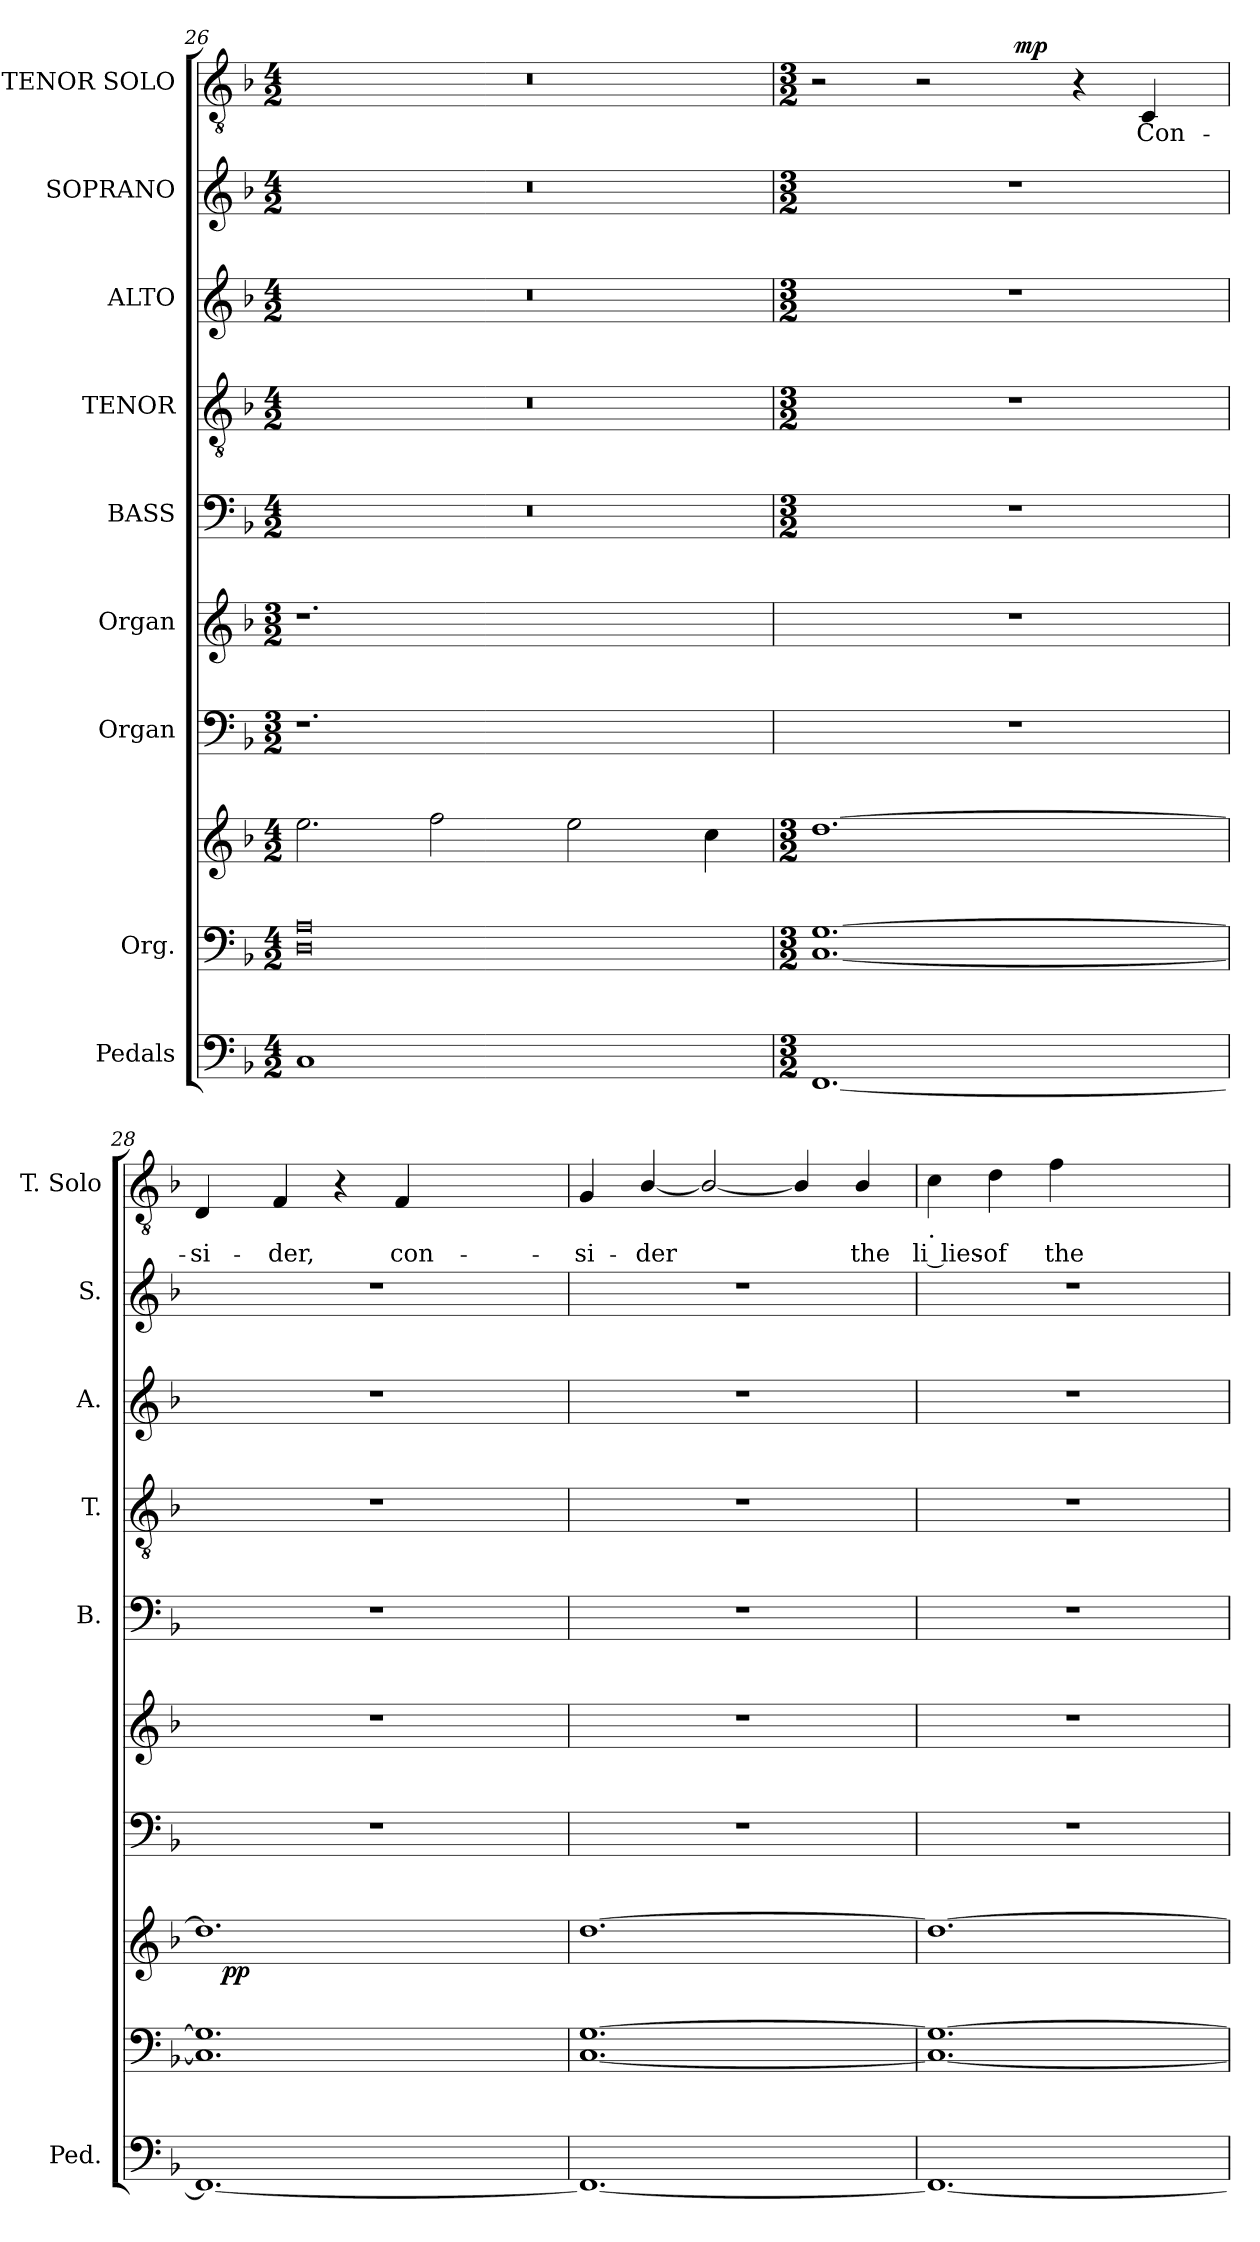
**kern	**kern	**kern	**dynam	**kern	**kern	**kern	**kern	**kern	**kern	**kern	**text	**dynam
*part9	*part8	*part8	*part8	*part7	*part6	*part5	*part4	*part3	*part2	*part1	*part1	*part1
*staff10	*staff9	*staff8	*staff8/9	*staff7	*staff6	*staff5	*staff4	*staff3	*staff2	*staff1	*staff1	*staff1
*I"Pedals	*I"Org.	*	*	*I"Organ	*I"Organ	*I"BASS	*I"TENOR	*I"ALTO	*I"SOPRANO	*I"TENOR SOLO	*	*
*I'Ped.	*	*	*	*	*	*I'B.	*I'T.	*I'A.	*I'S.	*I'T. Solo	*	*
*clefF4	*clefF4	*clefG2	*	*clefF4	*clefG2	*clefF4	*clefGv2	*clefG2	*clefG2	*clefGv2	*	*
*k[b-]	*k[b-]	*k[b-]	*	*k[b-]	*k[b-]	*k[b-]	*k[b-]	*k[b-]	*k[b-]	*k[b-]	*	*
*F:	*F:	*F:	*	*F:	*F:	*F:	*F:	*F:	*F:	*F:	*	*
*M4/2	*M4/2	*M4/2	*	*M3/2	*M3/2	*M4/2	*M4/2	*M4/2	*M4/2	*M4/2	*	*
=26	=26	=26	=26	=26	=26	=26	=26	=26	=26	=26	=26	=26
!	!	!	!	!	!	!LO:N:vis=1	!LO:N:vis=1	!LO:N:vis=1	!LO:N:vis=1	!LO:N:vis=1	!	!
1C	0D 0A	2.ee\	.	1.r	1.r	0r	0r	0r	0r	0r	.	.
.	.	2ff\	.	.	.	.	.	.	.	.	.	.
1ryy	.	.	.	.	.	.	.	.	.	.	.	.
.	.	2ee\	.	.	.	.	.	.	.	.	.	.
.	.	.	.	2ryy	2ryy	.	.	.	.	.	.	.
.	.	4cc\	.	.	.	.	.	.	.	.	.	.
=27	=27	=27	=27	=27	=27	=27	=27	=27	=27	=27	=27	=27
*M3/2	*M3/2	*M3/2	*	*	*	*M3/2	*M3/2	*M3/2	*M3/2	*M3/2	*	*
!	!	!	!	!	!	!LO:N:vis=1	!LO:N:vis=1	!LO:N:vis=1	!LO:N:vis=1	!	!	!
*	*	*	*	*	*	*	*	*	*	*^	*	*
[<1.FF	[<1.C [>1.G	[>1.dd	.	1.r	1.r	1.r	1.r	1.r	1.r	2r	2ryy	.	.
.	.	.	.	.	.	.	.	.	.	2r	4ryy	.	.
.	.	.	.	.	.	.	.	.	.	.	16ryy	.	.
!	!	!	!	!	!	!	!	!	!	!	!	!	!LO:DY:b
.	.	.	.	.	.	.	.	.	.	.	2ryy	.	mp
.	.	.	.	.	.	.	.	.	.	4r	.	.	.
!	!	!	!	!	!	!	!	!	!	!	!	!LO:LY:b	!
.	.	.	.	.	.	.	.	.	.	4C/	.	Con-	.
.	.	.	.	.	.	.	.	.	.	.	8.ryy	.	.
=28	=28	=28	=28	=28	=28	=28	=28	=28	=28	=28	=28	=28	=28
!	!	!	!	!	!	!LO:N:vis=1	!LO:N:vis=1	!LO:N:vis=1	!LO:N:vis=1	!	!	!LO:LY:b	!
*	*	*^	*	*	*	*	*	*	*	*v	*v	*	*
1.FF_	1.C] 1.G]	1.dd]	16ryy	.	1.r	1.r	1.r	1.r	1.r	1.r	4D/	-si-	.
!	!	!	!	!LO:DY:b	!	!	!	!	!	!	!	!	!
.	.	.	1ryy	pp	.	.	.	.	.	.	.	.	.
!	!	!	!	!	!	!	!	!	!	!	!	!LO:LY:b	!
.	.	.	.	.	.	.	.	.	.	.	4F/	-der,	.
.	.	.	.	.	.	.	.	.	.	.	4r	.	.
!	!	!	!	!	!	!	!	!	!	!	!	!LO:LY:b	!
.	.	.	.	.	.	.	.	.	.	.	4F/	con-	.
.	.	.	.	.	.	.	.	.	.	.	2ryy	.	.
.	.	.	4..ryy	.	.	.	.	.	.	.	.	.	.
!!LO:LB:g=z
=29	=29	=29	=29	=29	=29	=29	=29	=29	=29	=29	=29	=29	=29
!	!	!	!	!	!	!	!LO:N:vis=1	!LO:N:vis=1	!LO:N:vis=1	!LO:N:vis=1	!	!LO:LY:b	!
*	*	*v	*v	*	*	*	*	*	*	*	*	*	*
1.FF_	[<1.C [>1.G	[>1.dd	.	1.r	1.r	1.r	1.r	1.r	1.r	4G/	-si-	.
!	!	!	!	!	!	!	!	!	!	!	!LO:LY:b	!
.	.	.	.	.	.	.	.	.	.	[<4B-/	-der	.
.	.	.	.	.	.	.	.	.	.	2B-/_	.	.
.	.	.	.	.	.	.	.	.	.	4B-/]	.	.
!	!	!	!	!	!	!	!	!	!	!	!LO:LY:b	!
.	.	.	.	.	.	.	.	.	.	4B-/	the	.
=30	=30	=30	=30	=30	=30	=30	=30	=30	=30	=30	=30	=30
!	!	!	!	!	!	!	!	!	!	!LO:TX:b:t=.	!	!
!	!	!	!	!	!	!LO:N:vis=1	!LO:N:vis=1	!LO:N:vis=1	!LO:N:vis=1	!	!LO:LY:b:rj	!
1.FF_	1.C_ 1.G_	1.dd_	.	1.r	1.r	1.r	1.r	1.r	1.r	4c\	li lies-	.
!	!	!	!	!	!	!	!	!	!	!	!LO:LY:b	!
.	.	.	.	.	.	.	.	.	.	4d\	-of	.
!	!	!	!	!	!	!	!	!	!	!	!LO:LY:b	!
.	.	.	.	.	.	.	.	.	.	4f\	the	.
.	.	.	.	.	.	.	.	.	.	2.ryy	.	.
=	=	=	=	=	=	=	=	=	=	=	=	=
*-	*-	*-	*-	*-	*-	*-	*-	*-	*-	*-	*-	*-
